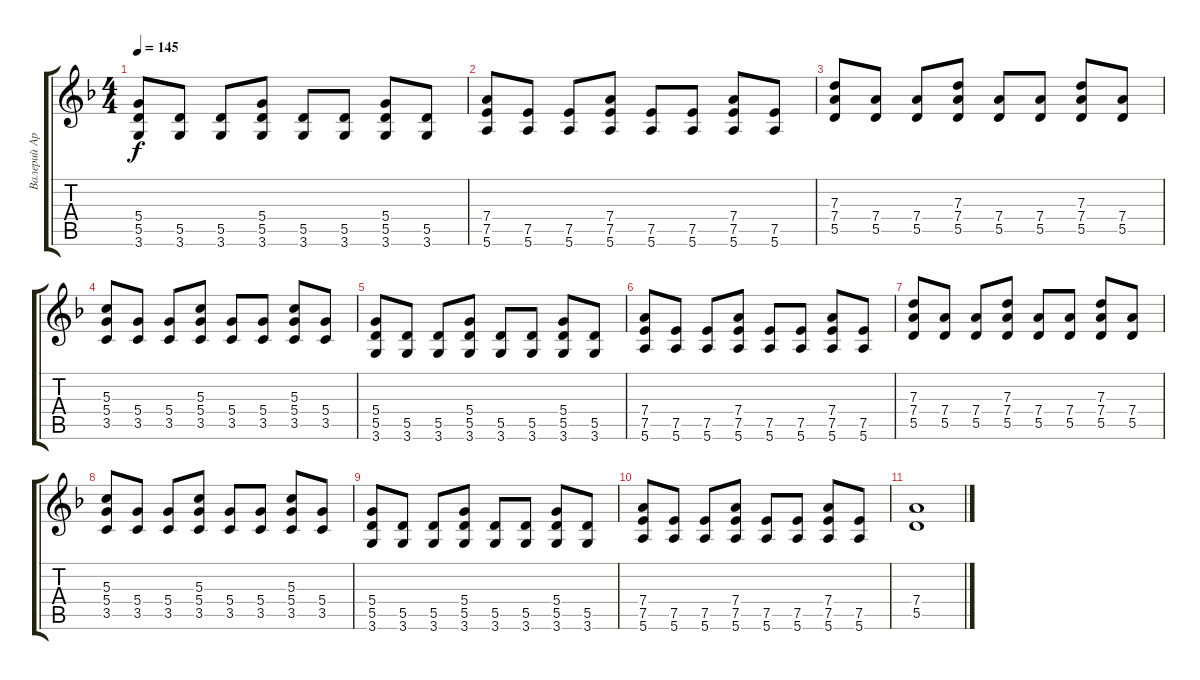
\track ("Валерий Аркадин" "Валерий Ар") {instrument distortionguitar}
\staff {score tabs}
\tuning (E4 B3 G3 D3 A2 E2) {hide}
\ts (4 4)
\tempo 145
\clef g2
\ks f
(5.4 5.5 3.6).8{dy f} (5.5 3.6).8 (5.5 3.6).8 (5.4 5.5 3.6).8 (5.5 3.6).8 (5.5 3.6).8 (5.4 5.5 3.6).8 (5.5 3.6).8 |
(7.4 7.5 5.6).8 (7.5 5.6).8 (7.5 5.6).8 (7.4 7.5 5.6).8 (7.5 5.6).8 (7.5 5.6).8 (7.4 7.5 5.6).8 (7.5 5.6).8 |
(7.3 7.4 5.5).8 (7.4 5.5).8 (7.4 5.5).8 (7.3 7.4 5.5).8 (7.4 5.5).8 (7.4 5.5).8 (7.3 7.4 5.5).8 (7.4 5.5).8 |
(5.3 5.4 3.5).8 (5.4 3.5).8 (5.4 3.5).8 (5.3 5.4 3.5).8 (5.4 3.5).8 (5.4 3.5).8 (5.3 5.4 3.5).8 (5.4 3.5).8 |
(5.4 5.5 3.6).8 (5.5 3.6).8 (5.5 3.6).8 (5.4 5.5 3.6).8 (5.5 3.6).8 (5.5 3.6).8 (5.4 5.5 3.6).8 (5.5 3.6).8 |
(7.4 7.5 5.6).8 (7.5 5.6).8 (7.5 5.6).8 (7.4 7.5 5.6).8 (7.5 5.6).8 (7.5 5.6).8 (7.4 7.5 5.6).8 (7.5 5.6).8 |
(7.3 7.4 5.5).8 (7.4 5.5).8 (7.4 5.5).8 (7.3 7.4 5.5).8 (7.4 5.5).8 (7.4 5.5).8 (7.3 7.4 5.5).8 (7.4 5.5).8 |
(5.3 5.4 3.5).8 (5.4 3.5).8 (5.4 3.5).8 (5.3 5.4 3.5).8 (5.4 3.5).8 (5.4 3.5).8 (5.3 5.4 3.5).8 (5.4 3.5).8 |
(5.4 5.5 3.6).8 (5.5 3.6).8 (5.5 3.6).8 (5.4 5.5 3.6).8 (5.5 3.6).8 (5.5 3.6).8 (5.4 5.5 3.6).8 (5.5 3.6).8 |
(7.4 7.5 5.6).8 (7.5 5.6).8 (7.5 5.6).8 (7.4 7.5 5.6).8 (7.5 5.6).8 (7.5 5.6).8 (7.4 7.5 5.6).8 (7.5 5.6).8 |
(7.4 5.5).1
